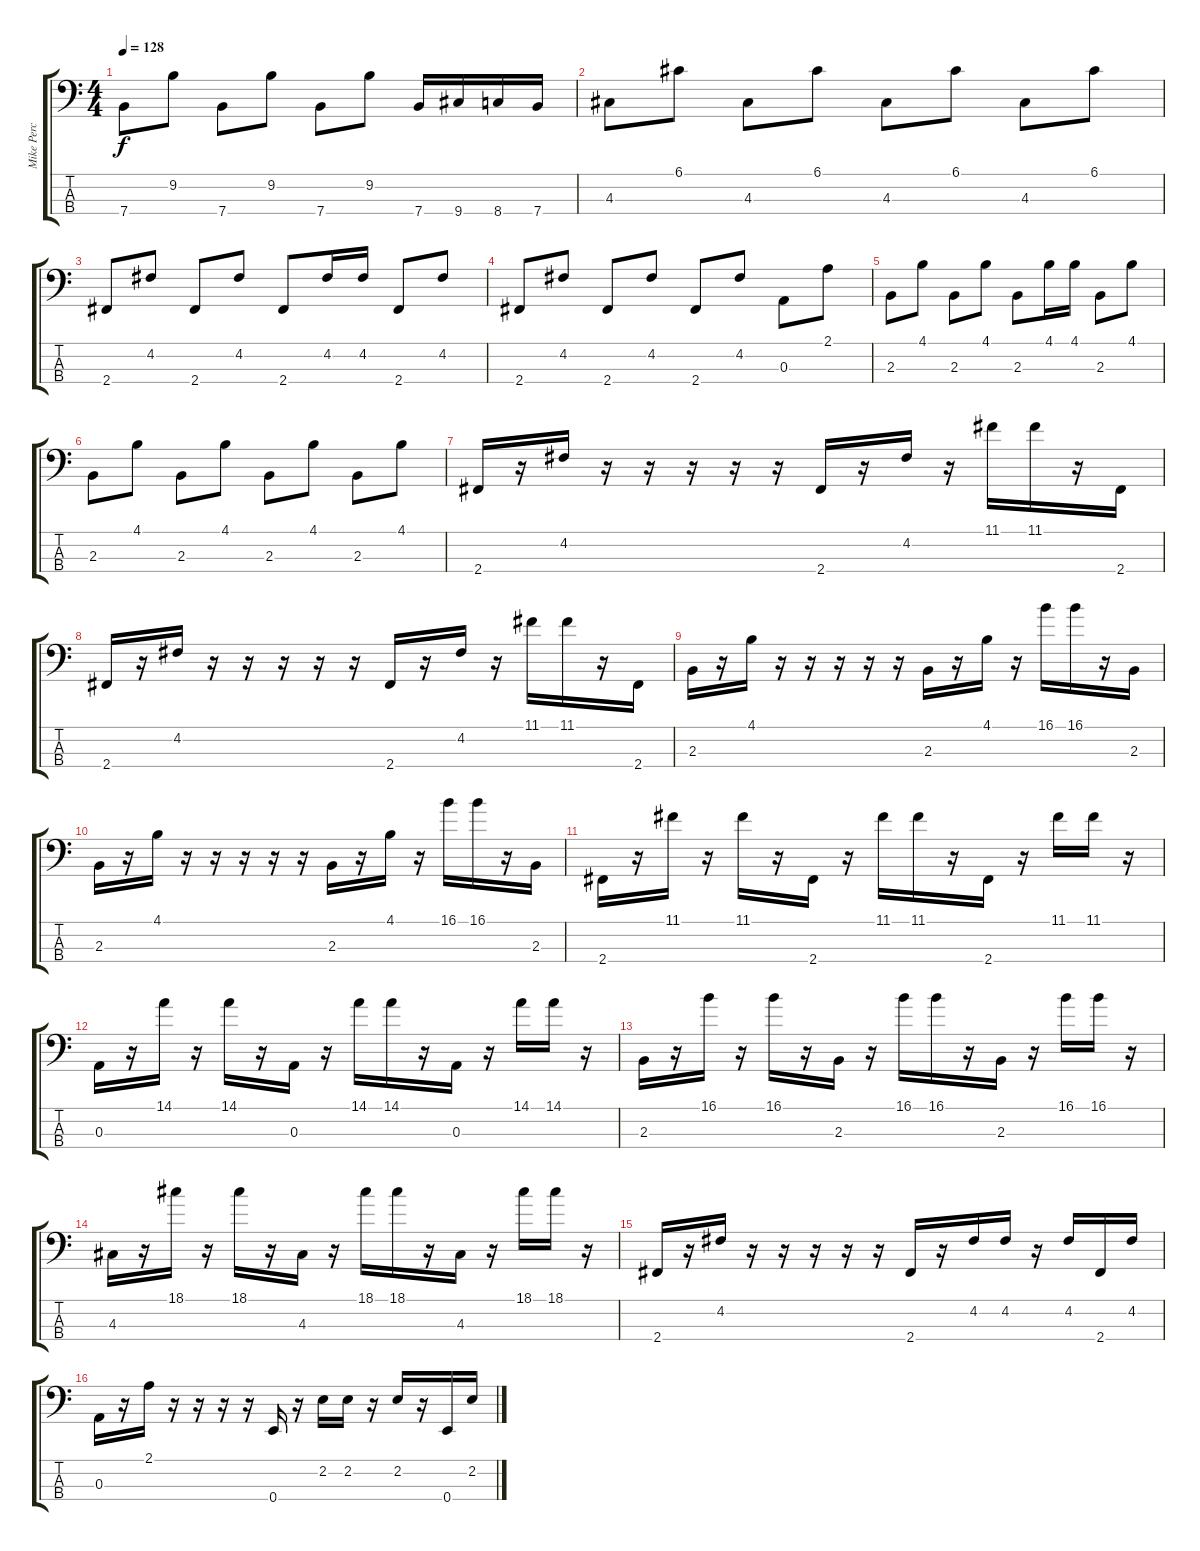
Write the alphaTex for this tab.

\track (" Mike Percy" " Mike Perc") {instrument slapbass1}
\staff {score tabs}
\tuning (G2 D2 A1 E1) {hide}
\ts (4 4)
\tempo 128
\clef f4
\ks c
7.4.8{dy f} 9.2.8 7.4.8 9.2.8 7.4.8 9.2.8 7.4.16 9.4.16 8.4.16 7.4.16 |
4.3.8 6.1.8 4.3.8 6.1.8 4.3.8 6.1.8 4.3.8 6.1.8 |
2.4.8 4.2.8 2.4.8 4.2.8 2.4.8 4.2.16 4.2.16 2.4.8 4.2.8 |
2.4.8 4.2.8 2.4.8 4.2.8 2.4.8 4.2.8 0.3.8 2.1.8 |
2.3.8 4.1.8 2.3.8 4.1.8 2.3.8 4.1.16 4.1.16 2.3.8 4.1.8 |
2.3.8 4.1.8 2.3.8 4.1.8 2.3.8 4.1.8 2.3.8 4.1.8 |
2.4.16 r.16 4.2.16 r.16 r.16 r.16 r.16 r.16 2.4.16 r.16 4.2.16 r.16 11.1.16 11.1.16 r.16 2.4.16 |
2.4.16 r.16 4.2.16 r.16 r.16 r.16 r.16 r.16 2.4.16 r.16 4.2.16 r.16 11.1.16 11.1.16 r.16 2.4.16 |
2.3.16 r.16 4.1.16 r.16 r.16 r.16 r.16 r.16 2.3.16 r.16 4.1.16 r.16 16.1.16 16.1.16 r.16 2.3.16 |
2.3.16 r.16 4.1.16 r.16 r.16 r.16 r.16 r.16 2.3.16 r.16 4.1.16 r.16 16.1.16 16.1.16 r.16 2.3.16 |
2.4.16 r.16 11.1.16 r.16 11.1.16 r.16 2.4.16 r.16 11.1.16 11.1.16 r.16 2.4.16 r.16 11.1.16 11.1.16 r.16 |
0.3.16 r.16 14.1.16 r.16 14.1.16 r.16 0.3.16 r.16 14.1.16 14.1.16 r.16 0.3.16 r.16 14.1.16 14.1.16 r.16 |
2.3.16 r.16 16.1.16 r.16 16.1.16 r.16 2.3.16 r.16 16.1.16 16.1.16 r.16 2.3.16 r.16 16.1.16 16.1.16 r.16 |
4.3.16 r.16 18.1.16 r.16 18.1.16 r.16 4.3.16 r.16 18.1.16 18.1.16 r.16 4.3.16 r.16 18.1.16 18.1.16 r.16 |
2.4.16 r.16 4.2.16 r.16 r.16 r.16 r.16 r.16 2.4.16 r.16 4.2.16 4.2.16 r.16 4.2.16 2.4.16 4.2.16 |
0.3.16 r.16 2.1.16 r.16 r.16 r.16 r.16 0.4.16 r.16 2.2.16 2.2.16 r.16 2.2.16 r.16 0.4.16 2.2.16
